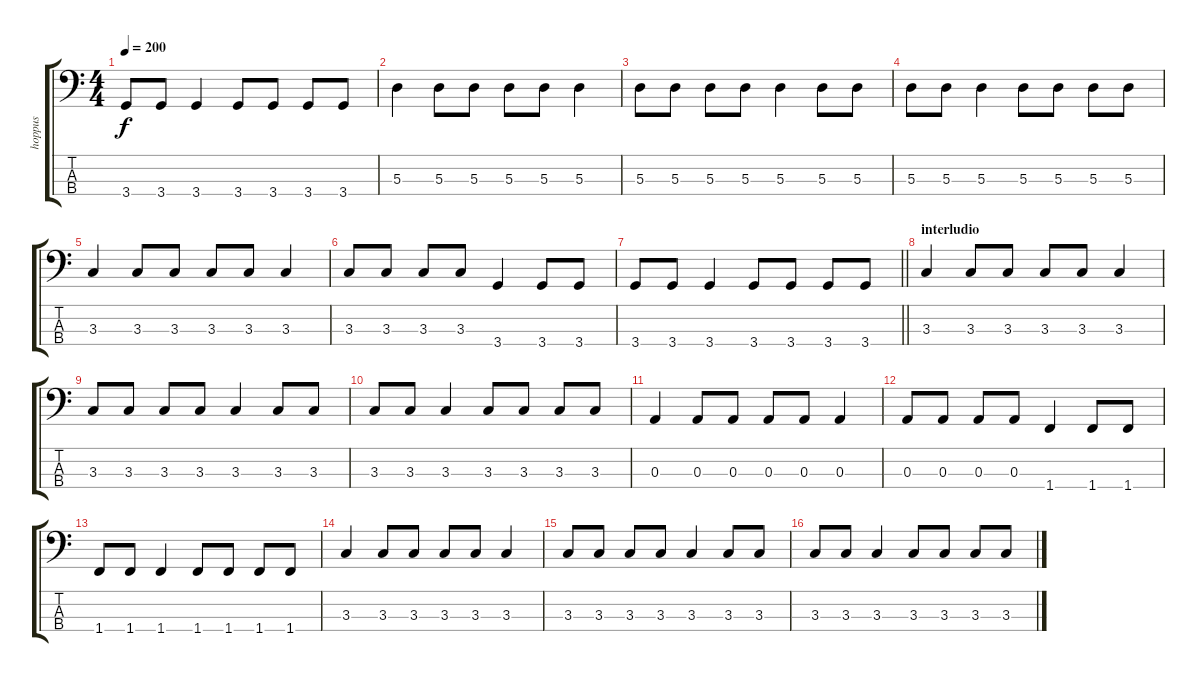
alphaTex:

\track ("hoppus" "hoppus") {instrument electricbasspick}
\staff {score tabs}
\tuning (G2 D2 A1 E1) {hide}
\ts (4 4)
\tempo 200
\clef f4
\ks c
3.4.8{dy f} 3.4.8 3.4.4 3.4.8 3.4.8 3.4.8 3.4.8 |
5.3.4 5.3.8 5.3.8 5.3.8 5.3.8 5.3.4 |
5.3.8 5.3.8 5.3.8 5.3.8 5.3.4 5.3.8 5.3.8 |
5.3.8 5.3.8 5.3.4 5.3.8 5.3.8 5.3.8 5.3.8 |
3.3.4 3.3.8 3.3.8 3.3.8 3.3.8 3.3.4 |
3.3.8 3.3.8 3.3.8 3.3.8 3.4.4 3.4.8 3.4.8 |
\barLineRight lightlight
3.4.8 3.4.8 3.4.4 3.4.8 3.4.8 3.4.8 3.4.8 |
\section ("" "interludio")
3.3.4 3.3.8 3.3.8 3.3.8 3.3.8 3.3.4 |
3.3.8 3.3.8 3.3.8 3.3.8 3.3.4 3.3.8 3.3.8 |
3.3.8 3.3.8 3.3.4 3.3.8 3.3.8 3.3.8 3.3.8 |
0.3.4 0.3.8 0.3.8 0.3.8 0.3.8 0.3.4 |
0.3.8 0.3.8 0.3.8 0.3.8 1.4.4 1.4.8 1.4.8 |
1.4.8 1.4.8 1.4.4 1.4.8 1.4.8 1.4.8 1.4.8 |
3.3.4 3.3.8 3.3.8 3.3.8 3.3.8 3.3.4 |
3.3.8 3.3.8 3.3.8 3.3.8 3.3.4 3.3.8 3.3.8 |
3.3.8 3.3.8 3.3.4 3.3.8 3.3.8 3.3.8 3.3.8
